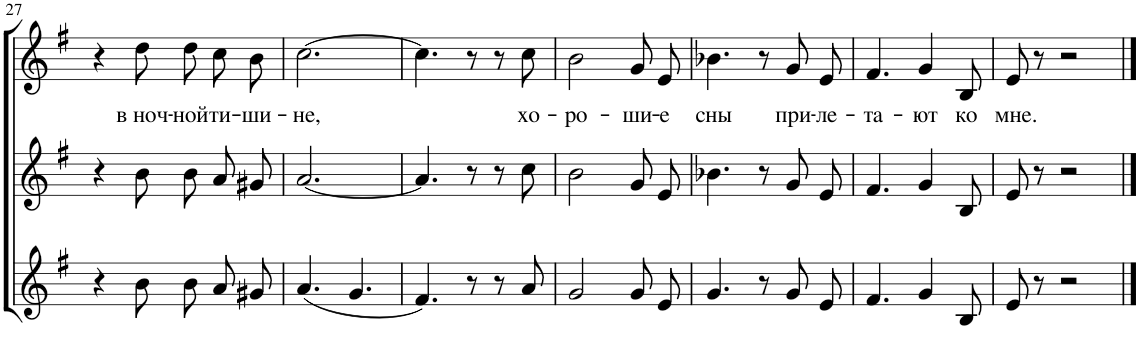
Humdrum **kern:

**kern	**kern	**kern	**text
*part3	*part2	*part1	*part1
*staff3	*staff2	*staff1	*staff1
*I"Back 2	*I"Back 1	*I"Lead	*
!!LO:PB:g=z
*clefG2	*clefG2	*clefG2	*
*k[f#]	*k[f#]	*k[f#]	*
*M6/8	*M6/8	*M6/8	*
=27	=27	=27	=27
4r	4r	4r	.
!	!	!	!LO:LY:b
8b\	8b\	8dd\	в ноч-
!	!	!	!LO:LY:b
8b/L	8b/L	8dd\L	-ной
!	!	!	!LO:LY:b
8a/	8a/	8cc\	ти-
!	!	!	!LO:LY:b
8g#X/J	8g#X/J	8b\J	-ши-
=28	=28	=28	=28
!	!	!	!LO:LY:b
(4.a/	[2.a/	[2.cc\	-не,
4.g/	.	.	.
=29	=29	=29	=29
4.f#/)	4.a/]	4.cc\]	.
8r	8r	8r	.
8r	8r	8r	.
!	!	!	!LO:LY:b
8a/	8cc\	8cc\	хо-
=30	=30	=30	=30
!	!	!	!LO:LY:b
2g/	2b\	2b\	-ро-
!	!	!	!LO:LY:b
8g/L	8g/L	8g/L	-ши-
!	!	!	!LO:LY:b
8e/J	8e/J	8e/J	-е
=31	=31	=31	=31
!	!	!	!LO:LY:b
4.g/	4.b-X\	4.b-X\	сны
8r	8r	8r	.
!	!	!	!LO:LY:b
8g/L	8g/L	8g/L	при-
!	!	!	!LO:LY:b
8e/J	8e/J	8e/J	-ле-
=32	=32	=32	=32
!	!	!	!LO:LY:b
4.f#/	4.f#/	4.f#/	-та-
!	!	!	!LO:LY:b
4g/	4g/	4g/	-ют
!	!	!	!LO:LY:b
8B/	8B/	8B/	ко
=33	=33	=33	=33
!	!	!	!LO:LY:b
8e/	8e/	8e/	мне.
8r	8r	8r	.
2r	2r	2r	.
==	==	==	==
*-	*-	*-	*-
